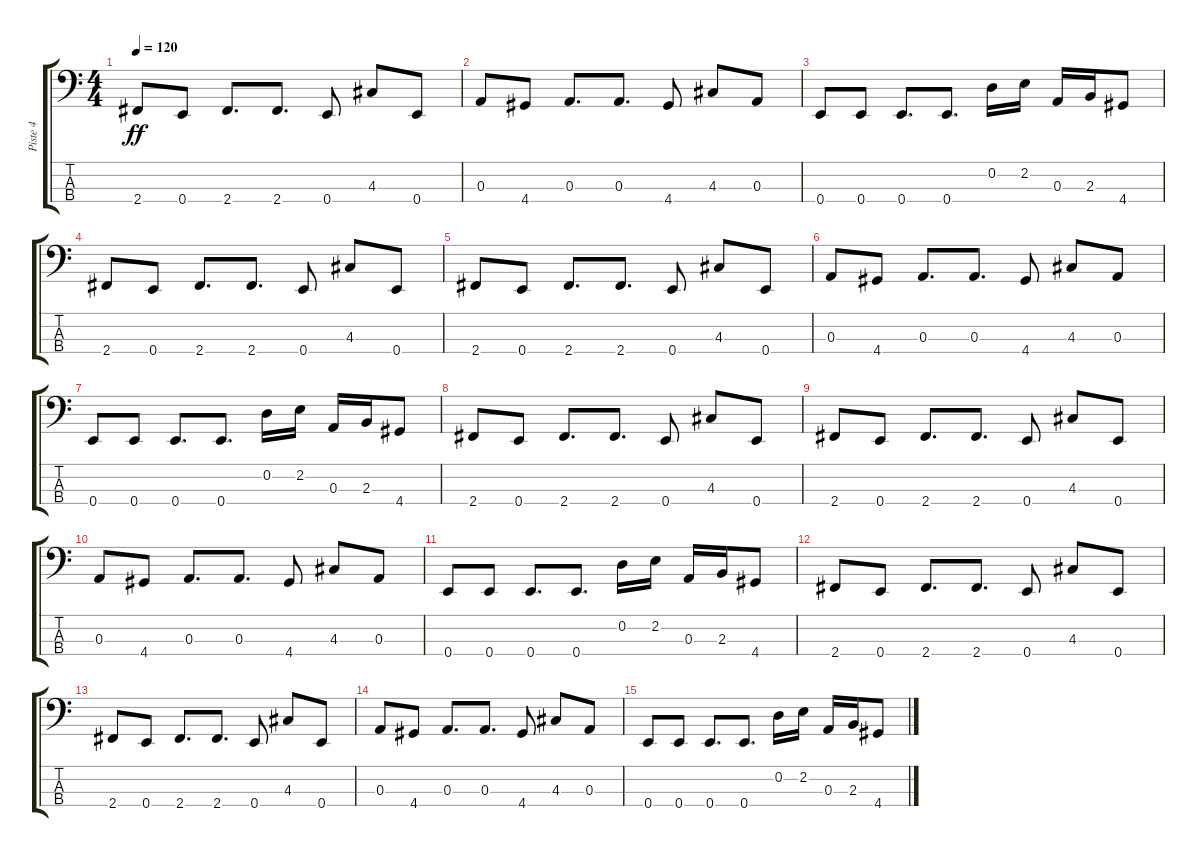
\track ("Piste 4" "Piste 4") {instrument electricbasspick}
\staff {score tabs}
\tuning (G2 D2 A1 E1) {hide}
\ts (4 4)
\tempo 120
\clef f4
\ks c
2.4.8{dy ff} 0.4.8 2.4.8{d} 2.4.8{d} 0.4.8 4.3.8 0.4.8 |
0.3.8 4.4.8 0.3.8{d} 0.3.8{d} 4.4.8 4.3.8 0.3.8 |
0.4.8 0.4.8 0.4.8{d} 0.4.8{d} 0.2.16 2.2.16 0.3.16 2.3.16 4.4.8 |
2.4.8 0.4.8 2.4.8{d} 2.4.8{d} 0.4.8 4.3.8 0.4.8 |
2.4.8 0.4.8 2.4.8{d} 2.4.8{d} 0.4.8 4.3.8 0.4.8 |
0.3.8 4.4.8 0.3.8{d} 0.3.8{d} 4.4.8 4.3.8 0.3.8 |
0.4.8 0.4.8 0.4.8{d} 0.4.8{d} 0.2.16 2.2.16 0.3.16 2.3.16 4.4.8 |
2.4.8 0.4.8 2.4.8{d} 2.4.8{d} 0.4.8 4.3.8 0.4.8 |
2.4.8 0.4.8 2.4.8{d} 2.4.8{d} 0.4.8 4.3.8 0.4.8 |
0.3.8 4.4.8 0.3.8{d} 0.3.8{d} 4.4.8 4.3.8 0.3.8 |
0.4.8 0.4.8 0.4.8{d} 0.4.8{d} 0.2.16 2.2.16 0.3.16 2.3.16 4.4.8 |
2.4.8 0.4.8 2.4.8{d} 2.4.8{d} 0.4.8 4.3.8 0.4.8 |
2.4.8 0.4.8 2.4.8{d} 2.4.8{d} 0.4.8 4.3.8 0.4.8 |
0.3.8 4.4.8 0.3.8{d} 0.3.8{d} 4.4.8 4.3.8 0.3.8 |
0.4.8 0.4.8 0.4.8{d} 0.4.8{d} 0.2.16 2.2.16 0.3.16 2.3.16 4.4.8
